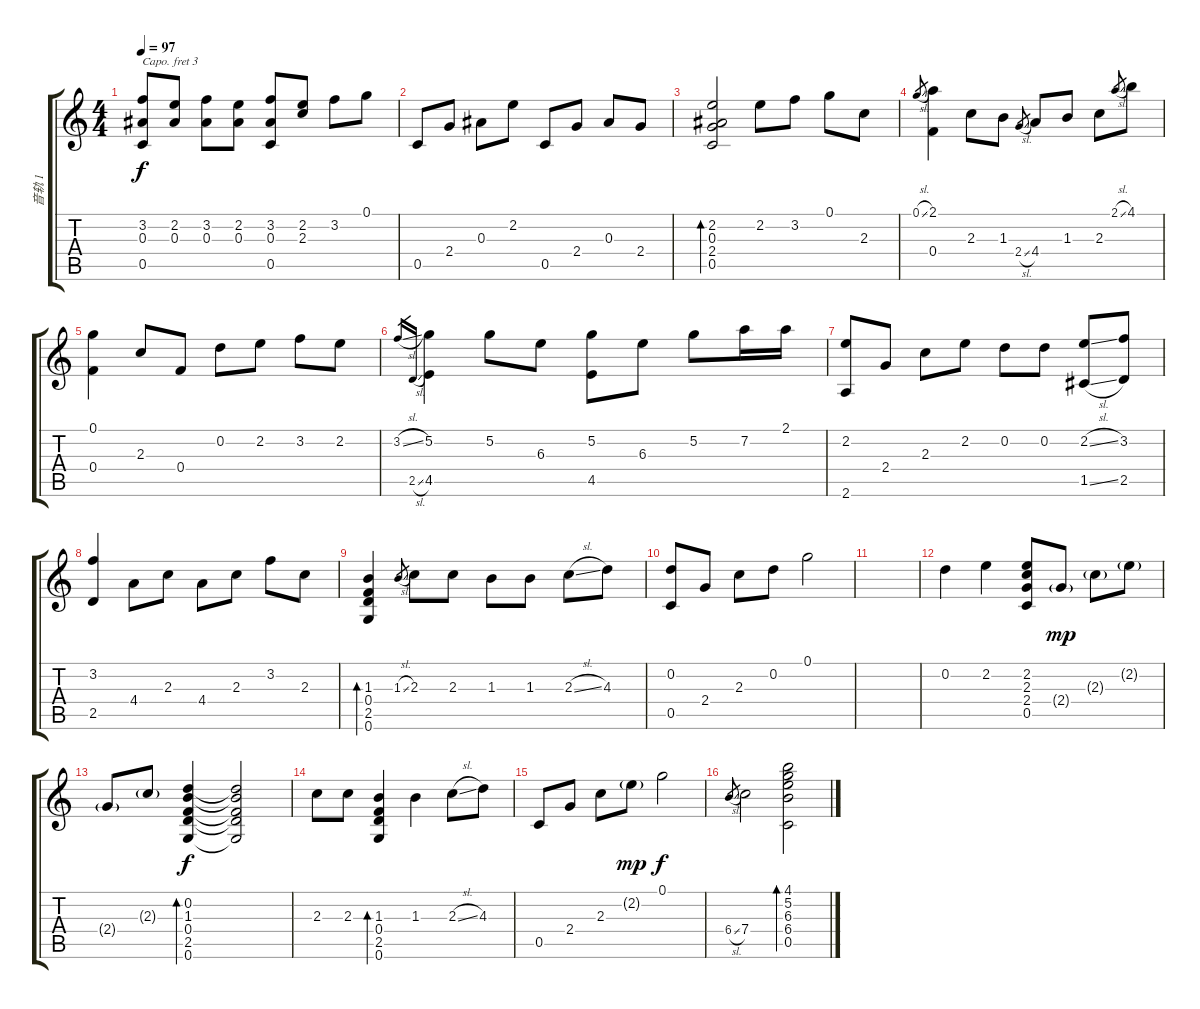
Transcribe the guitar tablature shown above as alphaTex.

\track ("音轨 1" "音轨 1") {instrument acousticguitarsteel}
\staff {score tabs}
\capo 3
\tuning (E4 B3 G3 D3 A2 E2) {hide}
\ts (4 4)
\tempo 97
\clef g2
\ks c
(3.2 0.3 0.5).8{dy f} (2.2 0.3).8 (3.2 0.3).8 (2.2 0.3).8 (3.2 0.3 0.5).8 (2.2 2.3).8 3.2.8 0.1.8 |
0.5.8 2.4.8 0.3.8 2.2.8 0.5.8 2.4.8 0.3.8 2.4.8 |
(2.2 0.3 2.4 0.5).2{bd 30} 2.2.8 3.2.8 0.1.8 2.3.8 |
0.1{sl}.8{gr} (2.1 0.4).4 2.3.8 1.3.8 2.4{sl}.8{gr} 4.4.8 1.3.8 2.3.8 2.1{sl}.8{gr} 4.1.8 |
(0.1 0.4).4 2.3.8 0.4.8 0.2.8 2.2.8 3.2.8 2.2.8 |
3.2{sl}.16{gr} 2.5{sl}.16{gr} (5.2 4.5).4 5.2.8 6.3.8 (5.2 4.5).8 6.3.8 5.2.8 7.2.16 2.1.16 |
(2.2 2.6).8 2.4.8 2.3.8 2.2.8 0.2.8 0.2.8 (2.2{sl} 1.5{sl}).8 (3.2 2.5).8 |
(3.2 2.5).4 4.4.8 2.3.8 4.4.8 2.3.8 3.2.8 2.3.8 |
(1.3 0.4 2.5 0.6).4{bd 30} 1.3{sl}.8{gr} 2.3.8 2.3.8 1.3.8 1.3.8 2.3{sl}.8 4.3.8 |
(0.2 0.5).8 2.4.8 2.3.8 0.2.8 0.1.2 |
|
0.2.4 2.2.4 (2.2 2.3 2.4 0.5).8 2.4{g}.8{dy mp} 2.3{g}.8 2.2{g}.8 |
2.4{g}.8 2.3{g}.8 (0.2 1.3 0.4 2.5 0.6).4{bd 480 dy f} (0.2{t} 1.3{t} 0.4{t} 2.5{t} 0.6{t}).2 |
2.3.8 2.3.8 (1.3 0.4 2.5 0.6).4{bd 480} 1.3.4 2.3{sl}.8 4.3.8 |
0.5.8 2.4.8 2.3.8 2.2{g}.8{dy mp} 0.1.2{dy f} |
6.4{sl}.8{gr} 7.4.2 (4.1 5.2 6.3 6.4 0.5).2{bd 480}
